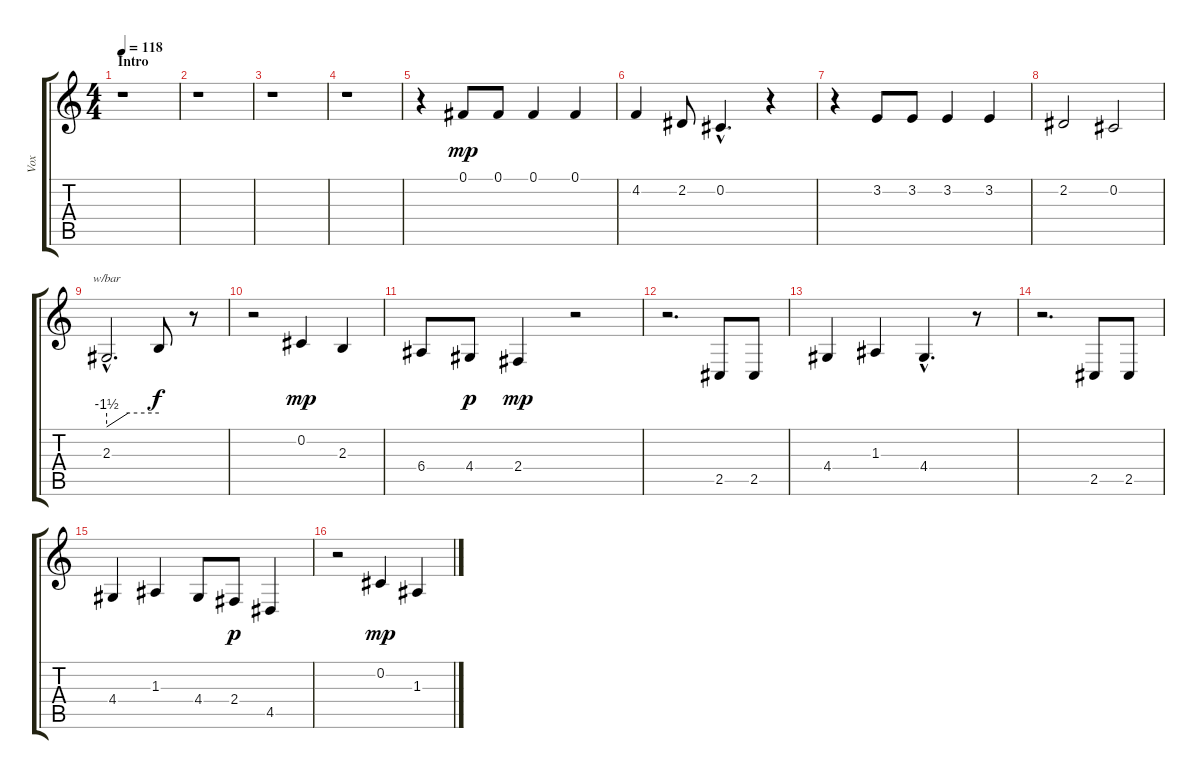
\track ("Vox" "Vox") {instrument sopranosax}
\staff {score tabs}
\tuning (Gb4 Db4 A3 E3 B2 Gb2) {hide}
\ts (4 4)
\section ("" "Intro")
\tempo 118
\tempo 104
\tempo 118
\clef g2
\ks c
r.1{dy mp instrument sopranosax} |
r.1 |
r.1 |
r.1 |
r.4 0.1.8 0.1.8 0.1.4 0.1.4 |
4.2.4 2.2.8 0.2{hac}.4{d} r.4 |
r.4 3.2.8 3.2.8 3.2.4 3.2.4 |
2.2.2 0.2.2 |
2.3{hac}.2{d tbe (custom default 0 -6 25 0 60 0)} 2.3{t}.8{dy f} r.8 |
r.2 0.2.4{dy mp} 2.3.4 |
6.4.8 4.4.8{dy p} 2.4.4{dy mp} r.2 |
r.2{d} 2.5.8 2.5.8 |
4.4.4 1.3.4 4.4{hac}.4{d} r.8 |
r.2{d} 2.5.8 2.5.8 |
4.4.4 1.3.4 4.4.8 2.4.8{dy p} 4.5.4 |
r.2 0.2.4{dy mp} 1.3.4
